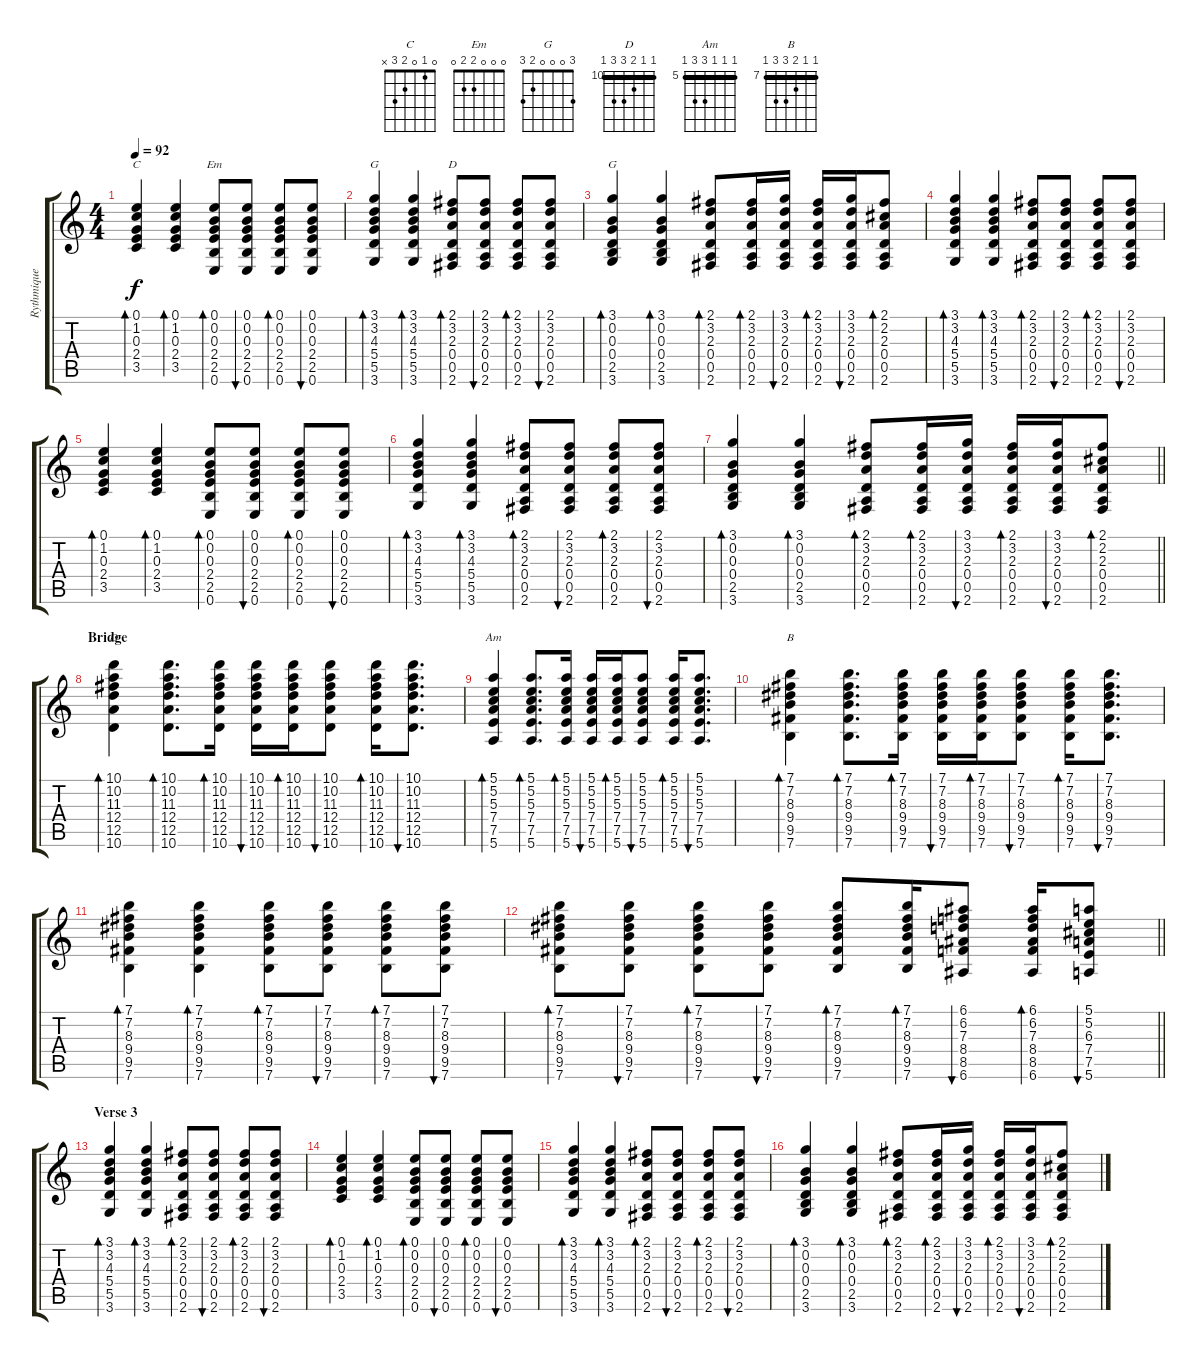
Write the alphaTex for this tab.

\track ("Rythmique" "Rythmique") {instrument electricguitarclean}
\staff {score tabs}
\tuning (E4 B3 G3 D3 A2 E2) {hide}
\chord ("C" 0 1 0 2 3 x)
\chord ("Em" 0 0 0 2 2 0)
\chord ("G" 3 3 4 5 5 3) {barre 3}
\chord ("D" 2 3 2 0 0 2) {barre 2}
\chord ("G" 3 0 0 0 2 3)
\chord ("D" 10 10 11 12 12 10) {firstfret 10 barre 10}
\chord ("Am" 5 5 5 7 7 5) {firstfret 5 barre 5}
\chord ("B" 7 7 8 9 9 7) {firstfret 7 barre 7}
\ts (4 4)
\tempo 92
\clef g2
\ks c
(0.1 1.2 0.3 2.4 3.5).4{bd 60 ch "C" dy f} (0.1 1.2 0.3 2.4 3.5).4{bd 60} (0.1 0.2 0.3 2.4 2.5 0.6).8{bd 60 ch "Em"} (0.1 0.2 0.3 2.4 2.5 0.6).8{bu 60} (0.1 0.2 0.3 2.4 2.5 0.6).8{bd 60} (0.1 0.2 0.3 2.4 2.5 0.6).8{bu 60} |
(3.1 3.2 4.3 5.4 5.5 3.6).4{bd 60 ch "G"} (3.1 3.2 4.3 5.4 5.5 3.6).4{bd 60} (2.1 3.2 2.3 0.4 0.5 2.6).8{bd 60 ch "D"} (2.1 3.2 2.3 0.4 0.5 2.6).8{bu 60} (2.1 3.2 2.3 0.4 0.5 2.6).8{bd 60} (2.1 3.2 2.3 0.4 0.5 2.6).8{bu 60} |
(3.1 0.2 0.3 0.4 2.5 3.6).4{bd 60 ch "G"} (3.1 0.2 0.3 0.4 2.5 3.6).4{bd 60} (2.1 3.2 2.3 0.4 0.5 2.6).8{bd 60} (2.1 3.2 2.3 0.4 0.5 2.6).16{bd 60} (3.1 3.2 2.3 0.4 0.5 2.6).16{bu 60} (2.1 3.2 2.3 0.4 0.5 2.6).16{bd 60} (3.1 3.2 2.3 0.4 0.5 2.6).16{bu 60} (2.1 2.2 2.3 0.4 0.5 2.6).8{bd 60} |
(3.1 3.2 4.3 5.4 5.5 3.6).4{bd 60} (3.1 3.2 4.3 5.4 5.5 3.6).4{bd 60} (2.1 3.2 2.3 0.4 0.5 2.6).8{bd 60} (2.1 3.2 2.3 0.4 0.5 2.6).8{bu 60} (2.1 3.2 2.3 0.4 0.5 2.6).8{bd 60} (2.1 3.2 2.3 0.4 0.5 2.6).8{bu 60} |
(0.1 1.2 0.3 2.4 3.5).4{bd 60} (0.1 1.2 0.3 2.4 3.5).4{bd 60} (0.1 0.2 0.3 2.4 2.5 0.6).8{bd 60} (0.1 0.2 0.3 2.4 2.5 0.6).8{bu 60} (0.1 0.2 0.3 2.4 2.5 0.6).8{bd 60} (0.1 0.2 0.3 2.4 2.5 0.6).8{bu 60} |
(3.1 3.2 4.3 5.4 5.5 3.6).4{bd 60} (3.1 3.2 4.3 5.4 5.5 3.6).4{bd 60} (2.1 3.2 2.3 0.4 0.5 2.6).8{bd 60} (2.1 3.2 2.3 0.4 0.5 2.6).8{bu 60} (2.1 3.2 2.3 0.4 0.5 2.6).8{bd 60} (2.1 3.2 2.3 0.4 0.5 2.6).8{bu 60} |
\barLineRight lightlight
(3.1 0.2 0.3 0.4 2.5 3.6).4{bd 60} (3.1 0.2 0.3 0.4 2.5 3.6).4{bd 60} (2.1 3.2 2.3 0.4 0.5 2.6).8{bd 60} (2.1 3.2 2.3 0.4 0.5 2.6).16{bd 60} (3.1 3.2 2.3 0.4 0.5 2.6).16{bu 60} (2.1 3.2 2.3 0.4 0.5 2.6).16{bd 60} (3.1 3.2 2.3 0.4 0.5 2.6).16{bu 60} (2.1 2.2 2.3 0.4 0.5 2.6).8{bd 60} |
\section ("" "Bridge")
(10.1 10.2 11.3 12.4 12.5 10.6).4{bd 60 ch "D"} (10.1 10.2 11.3 12.4 12.5 10.6).8{d bd 60} (10.1 10.2 11.3 12.4 12.5 10.6).16{bd 60} (10.1 10.2 11.3 12.4 12.5 10.6).16{bu 60} (10.1 10.2 11.3 12.4 12.5 10.6).16{bd 60} (10.1 10.2 11.3 12.4 12.5 10.6).8{bu 60} (10.1 10.2 11.3 12.4 12.5 10.6).16{bd 60} (10.1 10.2 11.3 12.4 12.5 10.6).8{d bu 60} |
(5.1 5.2 5.3 7.4 7.5 5.6).4{bd 60 ch "Am"} (5.1 5.2 5.3 7.4 7.5 5.6).8{d bd 60} (5.1 5.2 5.3 7.4 7.5 5.6).16{bd 60} (5.1 5.2 5.3 7.4 7.5 5.6).16{bu 60} (5.1 5.2 5.3 7.4 7.5 5.6).16{bd 60} (5.1 5.2 5.3 7.4 7.5 5.6).8{bu 60} (5.1 5.2 5.3 7.4 7.5 5.6).16{bd 60} (5.1 5.2 5.3 7.4 7.5 5.6).8{d bu 60} |
(7.1 7.2 8.3 9.4 9.5 7.6).4{bd 60 ch "B"} (7.1 7.2 8.3 9.4 9.5 7.6).8{d bd 60} (7.1 7.2 8.3 9.4 9.5 7.6).16{bd 60} (7.1 7.2 8.3 9.4 9.5 7.6).16{bu 60} (7.1 7.2 8.3 9.4 9.5 7.6).16{bd 60} (7.1 7.2 8.3 9.4 9.5 7.6).8{bu 60} (7.1 7.2 8.3 9.4 9.5 7.6).16{bd 60} (7.1 7.2 8.3 9.4 9.5 7.6).8{d bu 60} |
(7.1 7.2 8.3 9.4 9.5 7.6).4{bd 60} (7.1 7.2 8.3 9.4 9.5 7.6).4{bd 60} (7.1 7.2 8.3 9.4 9.5 7.6).8{bd 60} (7.1 7.2 8.3 9.4 9.5 7.6).8{bu 60} (7.1 7.2 8.3 9.4 9.5 7.6).8{bd 60} (7.1 7.2 8.3 9.4 9.5 7.6).8{bu 60} |
\barLineRight lightlight
(7.1 7.2 8.3 9.4 9.5 7.6).8{bd 60} (7.1 7.2 8.3 9.4 9.5 7.6).8{bu 60} (7.1 7.2 8.3 9.4 9.5 7.6).8{bd 60} (7.1 7.2 8.3 9.4 9.5 7.6).8{bu 60} (7.1 7.2 8.3 9.4 9.5 7.6).8{bd 60} (7.1 7.2 8.3 9.4 9.5 7.6).16{bd 60} (6.1 6.2 7.3 8.4 8.5 6.6).8{bu 60} (6.1 6.2 7.3 8.4 8.5 6.6).16{bd 60} (5.1 5.2 6.3 7.4 7.5 5.6).8{bu 60} |
\section ("" "Verse 3")
(3.1 3.2 4.3 5.4 5.5 3.6).4{bd 60} (3.1 3.2 4.3 5.4 5.5 3.6).4{bd 60} (2.1 3.2 2.3 0.4 0.5 2.6).8{bd 60} (2.1 3.2 2.3 0.4 0.5 2.6).8{bu 60} (2.1 3.2 2.3 0.4 0.5 2.6).8{bd 60} (2.1 3.2 2.3 0.4 0.5 2.6).8{bu 60} |
(0.1 1.2 0.3 2.4 3.5).4{bd 60} (0.1 1.2 0.3 2.4 3.5).4{bd 60} (0.1 0.2 0.3 2.4 2.5 0.6).8{bd 60} (0.1 0.2 0.3 2.4 2.5 0.6).8{bu 60} (0.1 0.2 0.3 2.4 2.5 0.6).8{bd 60} (0.1 0.2 0.3 2.4 2.5 0.6).8{bu 60} |
(3.1 3.2 4.3 5.4 5.5 3.6).4{bd 60} (3.1 3.2 4.3 5.4 5.5 3.6).4{bd 60} (2.1 3.2 2.3 0.4 0.5 2.6).8{bd 60} (2.1 3.2 2.3 0.4 0.5 2.6).8{bu 60} (2.1 3.2 2.3 0.4 0.5 2.6).8{bd 60} (2.1 3.2 2.3 0.4 0.5 2.6).8{bu 60} |
(3.1 0.2 0.3 0.4 2.5 3.6).4{bd 60} (3.1 0.2 0.3 0.4 2.5 3.6).4{bd 60} (2.1 3.2 2.3 0.4 0.5 2.6).8{bd 60} (2.1 3.2 2.3 0.4 0.5 2.6).16{bd 60} (3.1 3.2 2.3 0.4 0.5 2.6).16{bu 60} (2.1 3.2 2.3 0.4 0.5 2.6).16{bd 60} (3.1 3.2 2.3 0.4 0.5 2.6).16{bu 60} (2.1 2.2 2.3 0.4 0.5 2.6).8{bd 60}
